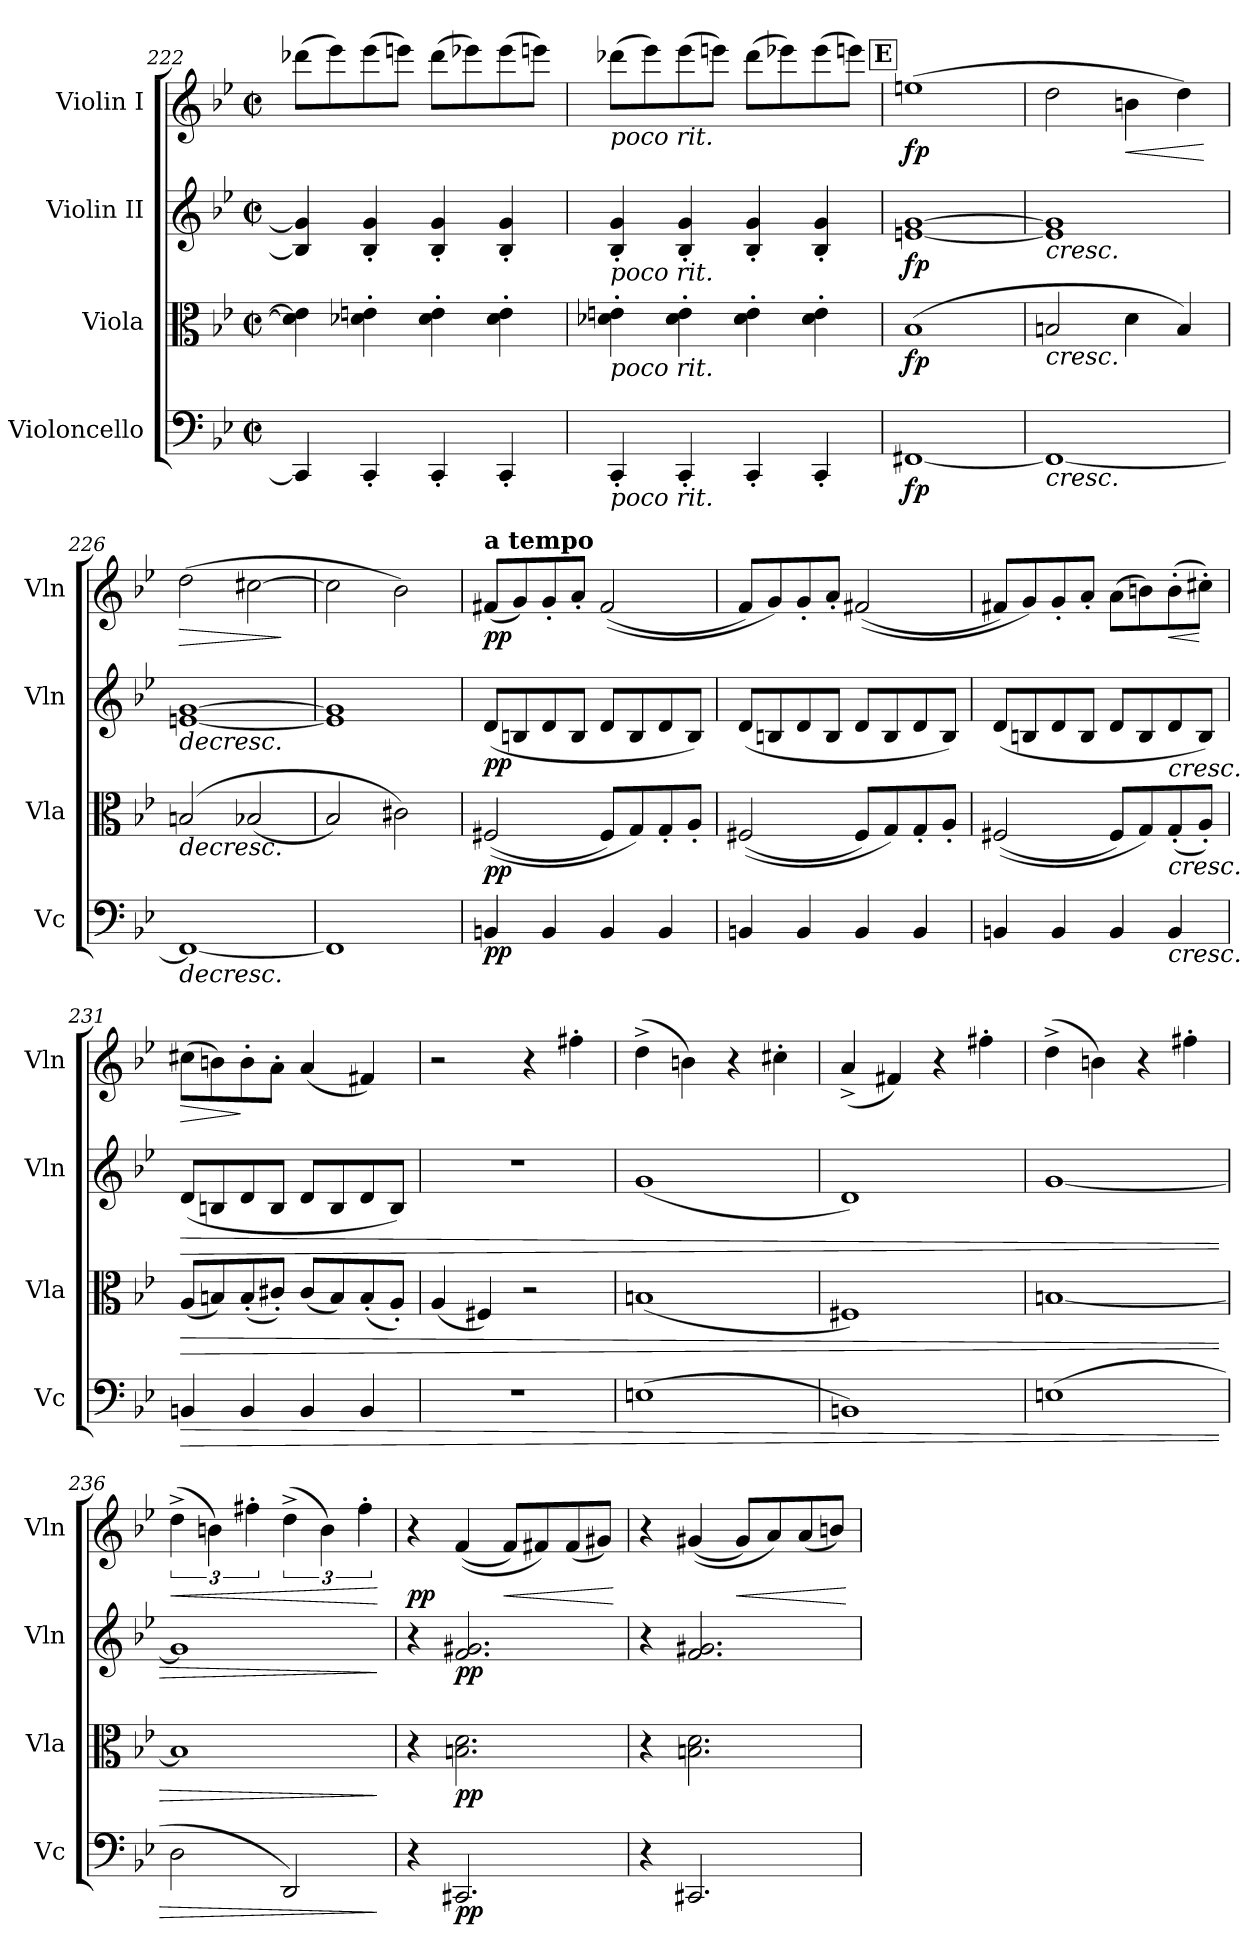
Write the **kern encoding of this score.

**kern	**dynam	**kern	**dynam	**kern	**dynam	**kern	**dynam
*part4	*part4	*part3	*part3	*part2	*part2	*part1	*part1
*staff4	*staff4	*staff3	*staff3	*staff2	*staff2	*staff1	*staff1
*I"Violoncello	*	*I"Viola	*	*I"Violin II	*	*I"Violin I	*
*I'Vc	*	*I'Vla	*	*I'Vln	*	*I'Vln	*
*clefF4	*	*clefC3	*	*clefG2	*	*clefG2	*
*k[b-e-]	*	*k[b-e-]	*	*k[b-e-]	*	*k[b-e-]	*
*M2/2	*	*M2/2	*	*M2/2	*	*M2/2	*
*met(c|)	*	*met(c|)	*	*met(c|)	*	*met(c|)	*
=222	=222	=222	=222	=222	=222	=222	=222
4CC/]	.	4d-\] 4e\]	.	4B-/] 4g/]	.	(>8ddd-X\L	.
.	.	.	.	.	.	8eee-\)	.
4CC'/	.	4d-X\' 4en\'	.	4B-/' 4g/'	.	(>8eee-\	.
.	.	.	.	.	.	8eeen\J)	.
4CC'/	.	4d-\' 4e\'	.	4B-/' 4g/'	.	(>8ddd-\L	.
.	.	.	.	.	.	8eee-X\)	.
4CC'/	.	4d-\' 4e\'	.	4B-/' 4g/'	.	(>8eee-\	.
.	.	.	.	.	.	8eeen\J)	.
!!LO:LB:g=z
=223	=223	=223	=223	=223	=223	=223	=223
!	!	!	!	!	!	!LO:TX:b:i:t=poco rit.	!
!	!	!	!	!LO:TX:b:i:t=poco rit.	!	!	!
!	!	!LO:TX:b:i:t=poco rit.	!	!	!	!	!
!LO:TX:b:i:t=poco rit.	!	!	!	!	!	!	!
4CC'/	.	4d-X\' 4en\'	.	4B-/' 4g/'	.	(>8ddd-X\L	.
.	.	.	.	.	.	8eee-\)	.
4CC'/	.	4d-\' 4e\'	.	4B-/' 4g/'	.	(>8eee-\	.
.	.	.	.	.	.	8eeen\J)	.
4CC'/	.	4d-\' 4e\'	.	4B-/' 4g/'	.	(>8ddd-\L	.
.	.	.	.	.	.	8eee-X\)	.
4CC'/	.	4d-\' 4e\'	.	4B-/' 4g/'	.	(>8eee-\	.
.	.	.	.	.	.	8eeen\J)	.
!!LO:REH:place=s1:a:B:fs=14:t=E
=224	=224	=224	=224	=224	=224	=224	=224
!	!LO:DY:b	!	!LO:DY:b	!	!LO:DY:b	!	!LO:DY:b
[1FF#X	fp	(>1B-	fp	[1en [1g	fp	(>1een	fp
=225	=225	=225	=225	=225	=225	=225	=225
!	!LO:HP:b	!	!LO:HP:b	!	!LO:HP:b	!	!
1FF#_	<	2Bn/	<	1e] 1g]	<	2dd\	.
!	!	!	!	!	!	!	!LO:HP:b
.	.	4d\	.	.	.	4bn\	<
.	.	4B/)	.	.	.	4dd\)	.
.	.	.	.	.	.	.	[
=226	=226	=226	=226	=226	=226	=226	=226
!	!LO:HP:b	!	!LO:HP:b	!	!LO:HP:b	!	!LO:HP:b
1FF#_	>	(>2Bn/	>	[1en [1g	>	(>2dd\	>
.	.	(<2B-X/	.	.	.	[2cc#X\	.
.	[	.	[	.	[	.	]
=227	=227	=227	=227	=227	=227	=227	=227
1FF#]	.	2B-/)	.	1e] 1g]	.	2cc#\]	.
.	.	2c#X\)	.	.	.	2b-\)	.
=228	=228	=228	=228	=228	=228	=228	=228
!	!	!	!	!	!	!LO:TX:a:B:t=a tempo	!
!	!LO:DY:b	!	!LO:DY:b	!	!LO:DY:b	!	!LO:DY:b
4BBn/	pp	(>(<2F#X/	pp	(<8d/L	pp	(<8f#X/L	pp
.	.	.	.	8Bn/	.	8g/)	.
4BB/	.	.	.	8d/	.	8g'/	.
.	.	.	.	8B/J	.	8a'/J	.
4BB/	.	8F#/L)	.	8d/L	.	(>(<2f#/	.
.	.	8G/)	.	8B/	.	.	.
4BB/	.	8G'/	.	8d/	.	.	.
.	.	8A'/J	.	8B/J)	.	.	.
!!LO:PB:g=z
=229	=229	=229	=229	=229	=229	=229	=229
4BBn/	.	(>(<2F#X/	.	(<8d/L	.	8f/L)	.
.	.	.	.	8Bn/	.	8g/)	.
4BB/	.	.	.	8d/	.	8g'/	.
.	.	.	.	8B/J	.	8a'/J	.
4BB/	.	8F#/L)	.	8d/L	.	(>(<2f#X/	.
.	.	8G/)	.	8B/	.	.	.
4BB/	.	8G'/	.	8d/	.	.	.
.	.	8A'/J	.	8B/J)	.	.	.
=230	=230	=230	=230	=230	=230	=230	=230
4BBn/	.	(>(<2F#X/	.	(<8d/L	.	8f#X/L)	.
.	.	.	.	8Bn/	.	8g/)	.
4BB/	.	.	.	8d/	.	8g'/	.
.	.	.	.	8B/J	.	8a'/J	.
4BB/	.	8F#/L)	.	8d/L	.	(>8a\L	.
.	.	8G/)	.	8B/	.	8bn\)	.
!	!LO:HP:b	!	!LO:HP:b	!	!LO:HP:b	!	!LO:HP:b
4BB/	<	(<8G'/	<	8d/	<	(>8b'\	<
.	.	8A'/J)	.	8B/J)	.	8cc#X'\J)	[
.	]	.	]	.	]	.	.
=231	=231	=231	=231	=231	=231	=231	=231
!	!LO:HP:b	!	!LO:HP:b	!	!LO:HP:b	!	!LO:HP:b
4BBn/	>	(<8A/L	>	(<8d/L	>	(>8cc#X\L	>
.	.	8Bn/)	.	8Bn/	.	8bn\)	.
4BB/	[	(<8B'/	[	8d/	[	8b'\	]
.	.	8c#X'/J)	.	8B/J	.	8a'\J	.
4BB/	.	(<8c#/L	.	8d/L	.	(<4a/	.
.	.	8B/)	.	8B/	.	.	.
4BB/	.	(<8B'/	.	8d/	.	4f#X/)	.
.	.	8A'/J)	.	8B/J)	.	.	.
=232	=232	=232	=232	=232	=232	=232	=232
1r	.	(<4A/	.	1r	.	2r	.
.	.	4F#X/)	.	.	.	.	.
.	.	2r	.	.	.	4r	.
.	.	.	.	.	.	4ff#X'\	.
=233	=233	=233	=233	=233	=233	=233	=233
(>1En	.	(<1Bn	.	(<1g	.	(>4dd^\	.
.	.	.	.	.	.	4bn\)	.
.	.	.	.	.	.	4r	.
.	.	.	.	.	.	4cc#X'\	.
!!LO:LB:g=z
=234	=234	=234	=234	=234	=234	=234	=234
1BBn)	.	1F#X)	.	1d)	.	(<4a^/	.
.	.	.	.	.	.	4f#X/)	.
.	.	.	.	.	.	4r	.
.	.	.	.	.	.	4ff#X'\	.
=235	=235	=235	=235	=235	=235	=235	=235
(>1En	.	[1Bn	.	[1g	.	(>4dd^\	.
.	.	.	.	.	.	4bn\)	.
.	.	.	.	.	.	4r	.
.	.	.	.	.	.	4ff#X'\	.
=236	=236	=236	=236	=236	=236	=236	=236
!	!	!	!	!	!	!	!LO:HP:b
2D\	.	1B]	.	1g]	.	(>6dd^\	<
.	.	.	.	.	.	6bn\)	.
.	.	.	.	.	.	6ff#X'\	.
2DD/)	.	.	.	.	.	(>6dd^\	.
.	.	.	.	.	.	6b\)	.
.	.	.	.	.	.	6ff#'\	.
.	]	.	]	.	]	.	[
=237	=237	=237	=237	=237	=237	=237	=237
!	!	!	!	!	!	!	!LO:DY:b
4r	.	4r	.	4r	.	4r	pp
!	!LO:DY:b	!	!LO:DY:b	!	!LO:DY:b	!	!
2.CC#X/	pp	2.Bn\ 2.d\	pp	2.f/ 2.g#X/	pp	(>(<4f/	.
!	!	!	!	!	!	!	!LO:HP:b
.	.	.	.	.	.	8f/L)	<
.	.	.	.	.	.	8f#X/)	.
.	.	.	.	.	.	(<8f#/	.
.	.	.	.	.	.	8g#X/J)	.
.	.	.	.	.	.	.	[
=238	=238	=238	=238	=238	=238	=238	=238
4r	.	4r	.	4r	.	4r	.
2.CC#X/	.	2.Bn\ 2.d\	.	2.f/ 2.g#X/	.	(>(<4g#X/	.
!	!	!	!	!	!	!	!LO:HP:b
.	.	.	.	.	.	8g#/L)	<
.	.	.	.	.	.	8a/)	.
.	.	.	.	.	.	(<8a/	.
.	.	.	.	.	.	8bn/J)	.
.	.	.	.	.	.	.	[
=	=	=	=	=	=	=	=
*-	*-	*-	*-	*-	*-	*-	*-
